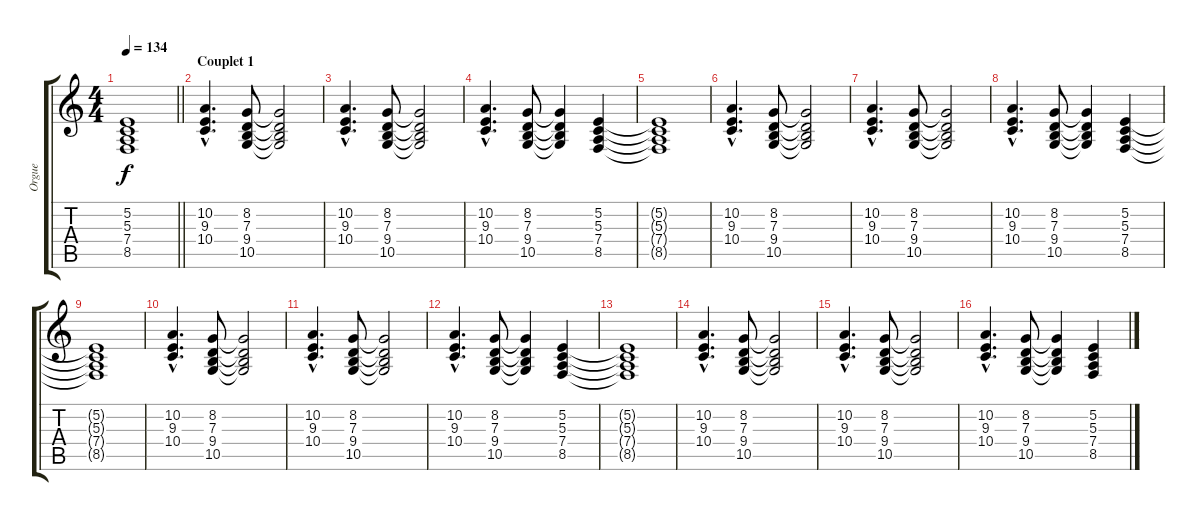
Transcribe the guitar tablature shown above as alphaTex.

\track ("Orgue" "Orgue") {instrument drawbarorgan}
\staff {score tabs}
\tuning (E4 B3 G3 D3 A2 E2) {hide}
\ts (4 4)
\tempo 134
\clef g2
\barLineRight lightlight
\ks c
(5.2{t} 5.3{t} 7.4{t} 8.5{t}).1{dy f} |
\section ("" "Couplet 1")
(10.2{hac} 9.3{hac} 10.4{hac}).4{d} (8.2 7.3 9.4 10.5).8 (8.2{t} 7.3{t} 9.4{t} 10.5{t}).2 |
(10.2{hac} 9.3{hac} 10.4{hac}).4{d} (8.2 7.3 9.4 10.5).8 (8.2{t} 7.3{t} 9.4{t} 10.5{t}).2 |
(10.2{hac} 9.3{hac} 10.4{hac}).4{d} (8.2 7.3 9.4 10.5).8 (8.2{t} 7.3{t} 9.4{t} 10.5{t}).4 (5.2 5.3 7.4 8.5).4 |
(5.2{t} 5.3{t} 7.4{t} 8.5{t}).1 |
(10.2{hac} 9.3{hac} 10.4{hac}).4{d} (8.2 7.3 9.4 10.5).8 (8.2{t} 7.3{t} 9.4{t} 10.5{t}).2 |
(10.2{hac} 9.3{hac} 10.4{hac}).4{d} (8.2 7.3 9.4 10.5).8 (8.2{t} 7.3{t} 9.4{t} 10.5{t}).2 |
(10.2{hac} 9.3{hac} 10.4{hac}).4{d} (8.2 7.3 9.4 10.5).8 (8.2{t} 7.3{t} 9.4{t} 10.5{t}).4 (5.2 5.3 7.4 8.5).4 |
(5.2{t} 5.3{t} 7.4{t} 8.5{t}).1 |
(10.2{hac} 9.3{hac} 10.4{hac}).4{d} (8.2 7.3 9.4 10.5).8 (8.2{t} 7.3{t} 9.4{t} 10.5{t}).2 |
(10.2{hac} 9.3{hac} 10.4{hac}).4{d} (8.2 7.3 9.4 10.5).8 (8.2{t} 7.3{t} 9.4{t} 10.5{t}).2 |
(10.2{hac} 9.3{hac} 10.4{hac}).4{d} (8.2 7.3 9.4 10.5).8 (8.2{t} 7.3{t} 9.4{t} 10.5{t}).4 (5.2 5.3 7.4 8.5).4 |
(5.2{t} 5.3{t} 7.4{t} 8.5{t}).1 |
(10.2{hac} 9.3{hac} 10.4{hac}).4{d} (8.2 7.3 9.4 10.5).8 (8.2{t} 7.3{t} 9.4{t} 10.5{t}).2 |
(10.2{hac} 9.3{hac} 10.4{hac}).4{d} (8.2 7.3 9.4 10.5).8 (8.2{t} 7.3{t} 9.4{t} 10.5{t}).2 |
(10.2{hac} 9.3{hac} 10.4{hac}).4{d} (8.2 7.3 9.4 10.5).8 (8.2{t} 7.3{t} 9.4{t} 10.5{t}).4 (5.2 5.3 7.4 8.5).4
